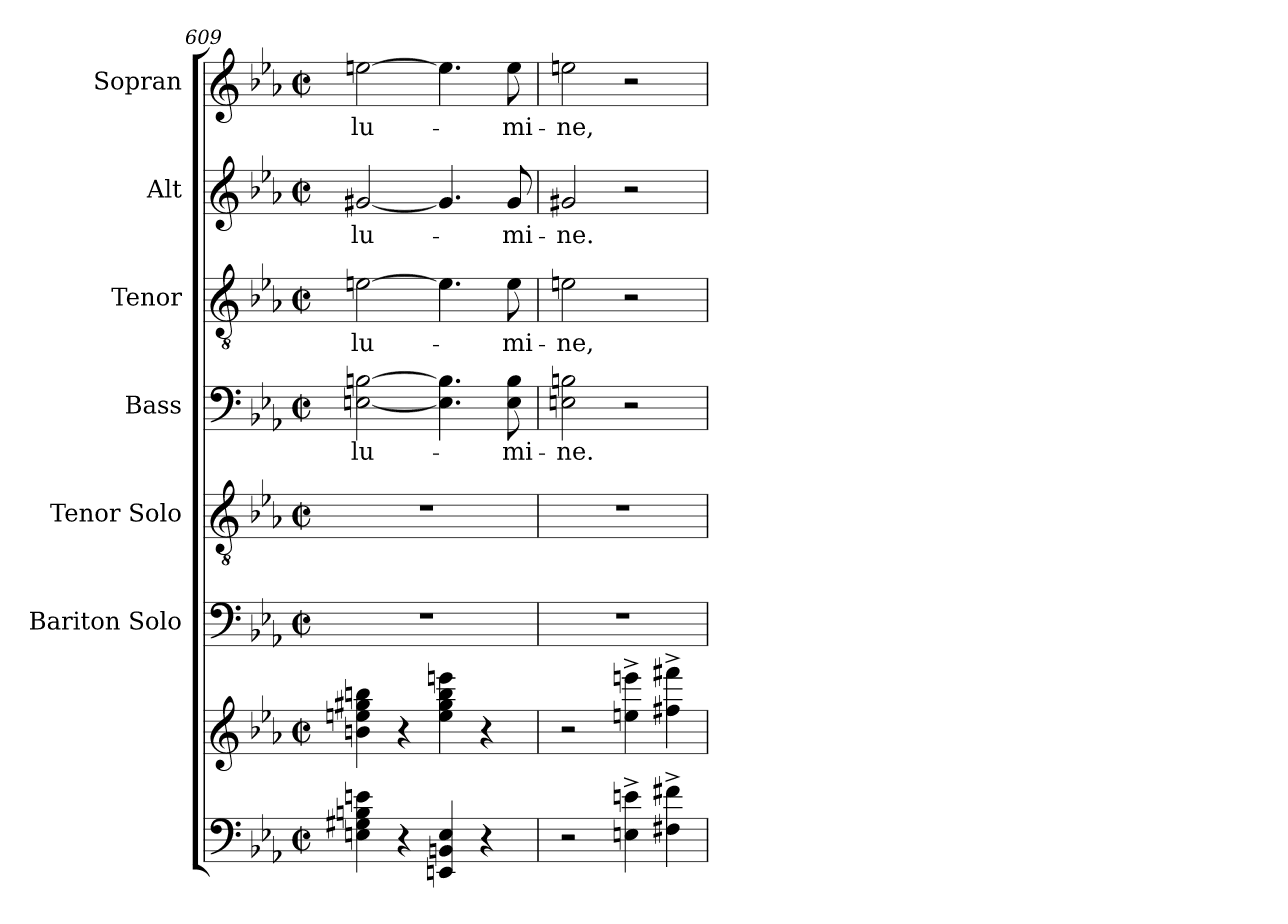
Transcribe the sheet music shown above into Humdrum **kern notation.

**kern	**kern	**kern	**kern	**kern	**text	**kern	**text	**kern	**text	**kern	**text
*part7	*part7	*part6	*part5	*part4	*part4	*part3	*part3	*part2	*part2	*part1	*part1
*staff8	*staff7	*staff6	*staff5	*staff4	*staff4	*staff3	*staff3	*staff2	*staff2	*staff1	*staff1
*	*	*I"Bariton Solo	*I"Tenor Solo	*I"Bass	*	*I"Tenor	*	*I"Alt	*	*I"Sopran	*
*	*	*	*	*I'B.	*	*I'T.	*	*I'A.	*	*I'S.	*
*clefF4	*clefG2	*clefF4	*clefGv2	*clefF4	*	*clefGv2	*	*clefG2	*	*clefG2	*
*k[b-e-a-]	*k[b-e-a-]	*k[b-e-a-]	*k[b-e-a-]	*k[b-e-a-]	*	*k[b-e-a-]	*	*k[b-e-a-]	*	*k[b-e-a-]	*
*E-:	*E-:	*E-:	*E-:	*E-:	*	*E-:	*	*E-:	*	*E-:	*
*M2/2	*M2/2	*M2/2	*M2/2	*M2/2	*	*M2/2	*	*M2/2	*	*M2/2	*
*met(c|)	*met(c|)	*met(c|)	*met(c|)	*met(c|)	*	*met(c|)	*	*met(c|)	*	*met(c|)	*
=609	=609	=609	=609	=609	=609	=609	=609	=609	=609	=609	=609
!	!	!	!	!	!LO:LY:b	!	!LO:LY:b	!	!LO:LY:b	!	!LO:LY:b
4En\ 4G#X\ 4Bn\ 4en\	4bn\ 4een\ 4gg#X\ 4bbn\	1r	1r	[2En\ [2Bn\	lu-	[2en\	lu-	[2g#X/	lu-	[2een\	lu-
4r	4r	.	.	.	.	.	.	.	.	.	.
4EEn/ 4BBn/ 4E/	4ee\ 4gg#\ 4bb\ 4eeen\	.	.	4.E\] 4.B\]	.	4.e\]	.	4.g#/]	.	4.ee\]	.
4r	4r	.	.	.	.	.	.	.	.	.	.
!	!	!	!	!	!LO:LY:b	!	!LO:LY:b	!	!LO:LY:b	!	!LO:LY:b
.	.	.	.	8E\ 8B\	-mi-	8e\	-mi-	8g#/	-mi-	8ee\	-mi-
=610	=610	=610	=610	=610	=610	=610	=610	=610	=610	=610	=610
!	!	!	!	!	!LO:LY:b	!	!LO:LY:b	!	!LO:LY:b	!	!LO:LY:b
2r	2r	1r	1r	2En\ 2Bn\	-ne.	2en\	-ne,	2g#X/	-ne.	2een\	-ne,
4En\^> 4en\^>	4een\^> 4eeen\^>	.	.	2r	.	2r	.	2r	.	2r	.
4F#X\^> 4f#X\^>	4ff#X\^> 4fff#X\^>	.	.	.	.	.	.	.	.	.	.
=	=	=	=	=	=	=	=	=	=	=	=
*-	*-	*-	*-	*-	*-	*-	*-	*-	*-	*-	*-
